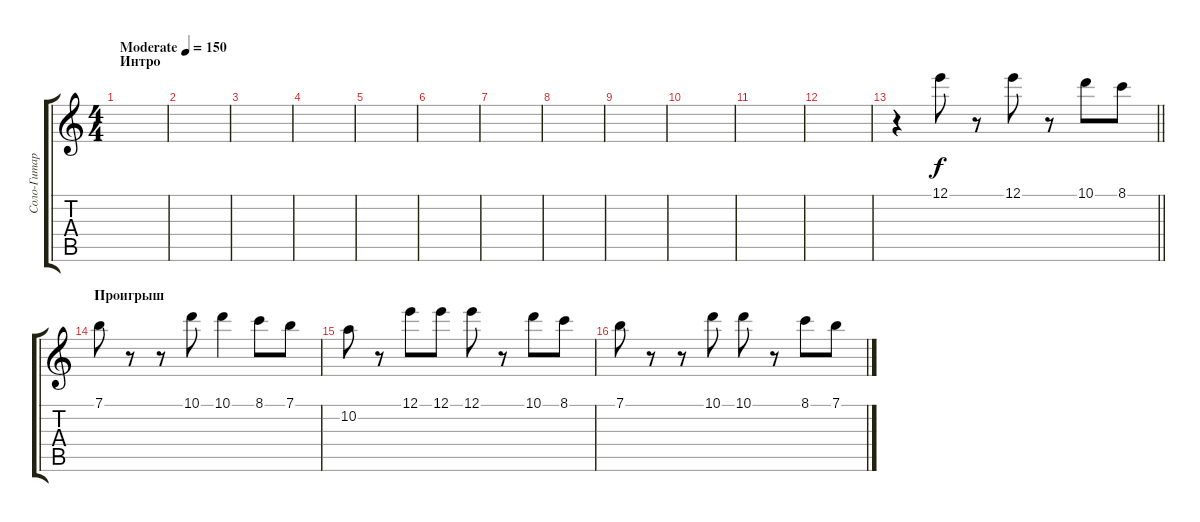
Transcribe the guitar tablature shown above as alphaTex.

\track ("Соло-Гитара" "Соло-Гитар") {instrument acousticguitarsteel}
\staff {score tabs}
\tuning (E4 B3 G3 D3 A2 E2) {hide}
\ts (4 4)
\section ("" "Интро")
\tempo (150 "Moderate")
\clef g2
\ks c
|
|
|
|
|
|
|
|
|
|
|
|
\barLineRight lightlight
r.4 12.1.8 r.8 12.1.8 r.8 10.1.8 8.1.8 |
\section ("" "Проигрыш")
7.1.8 r.8 r.8 10.1.8 10.1.4 8.1.8 7.1.8 |
10.2.8 r.8 12.1.8 12.1.8 12.1.8 r.8 10.1.8 8.1.8 |
7.1.8 r.8 r.8 10.1.8 10.1.8 r.8 8.1.8 7.1.8
